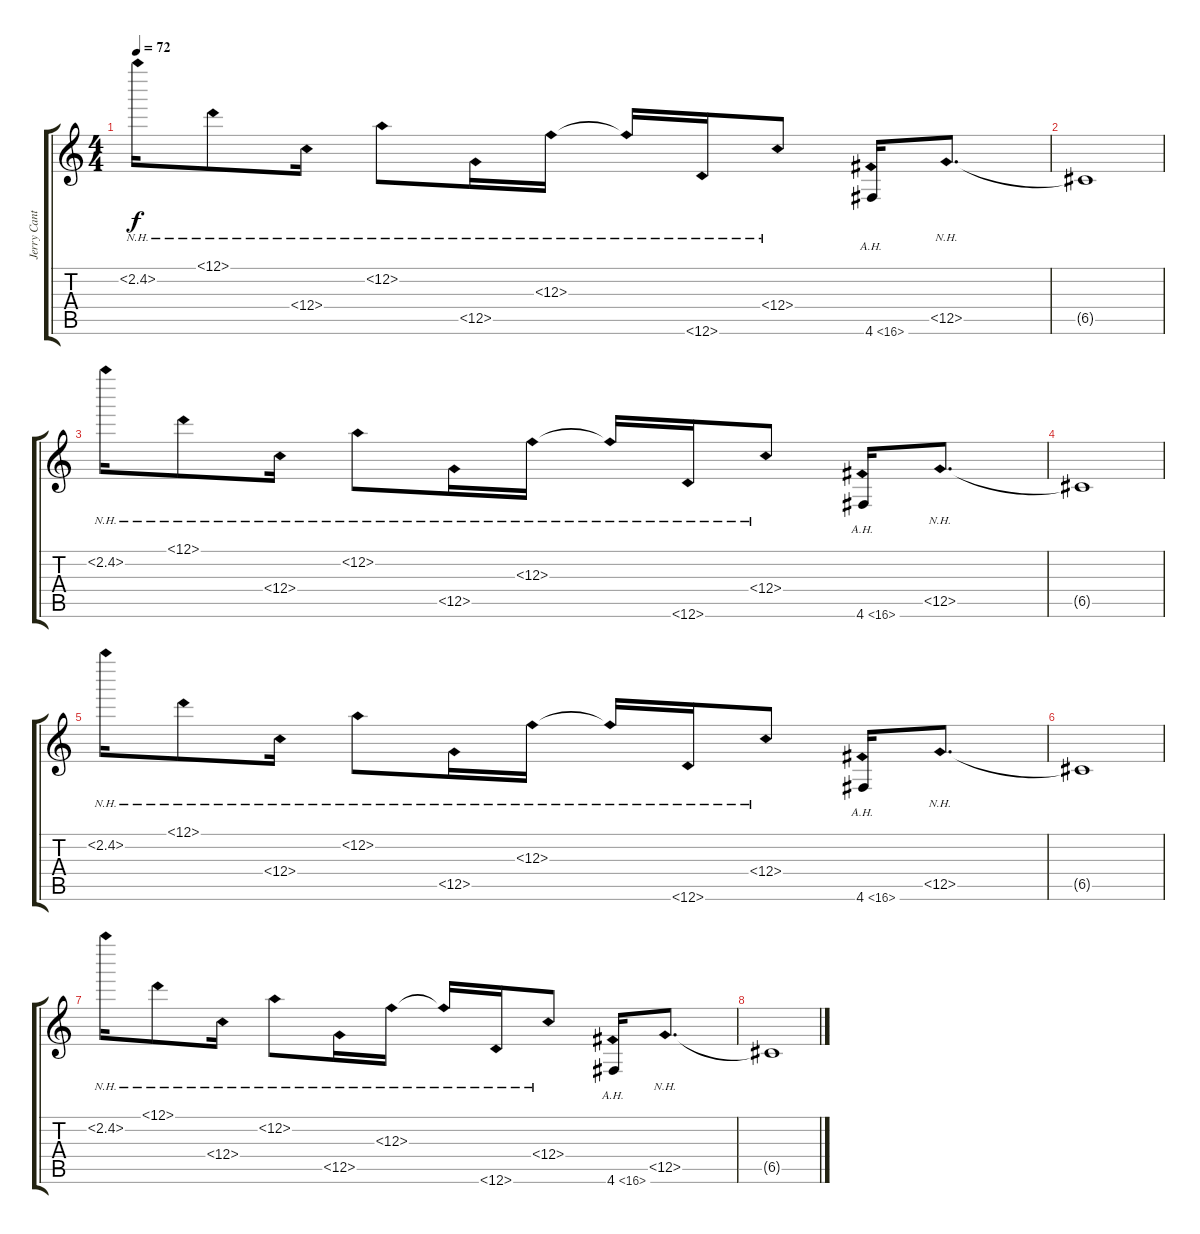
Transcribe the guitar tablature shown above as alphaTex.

\track ("Jerry Cantrell - Guitar 3 - Acoustic" "Jerry Cant") {instrument acousticguitarnylon}
\staff {score tabs}
\tuning (D4 A3 F3 C3 G2 D2) {hide}
\ts (4 4)
\tempo 72
\clef g2
\ks c
2.2{nh}.16{dy f} 6.1{nh}.8 6.4{nh}.16 6.2{nh}.8 6.5{nh}.16 6.3{nh}.16 6.3{nh t}.16 6.6{nh}.16 6.4{nh}.8 4.6{ah 12}.16 6.5{nh}.8{d} |
6.5{t}.1 |
2.2{nh}.16 6.1{nh}.8 6.4{nh}.16 6.2{nh}.8 6.5{nh}.16 6.3{nh}.16 6.3{nh t}.16 6.6{nh}.16 6.4{nh}.8 4.6{ah 12}.16 6.5{nh}.8{d} |
6.5{t}.1 |
2.2{nh}.16 6.1{nh}.8 6.4{nh}.16 6.2{nh}.8 6.5{nh}.16 6.3{nh}.16 6.3{nh t}.16 6.6{nh}.16 6.4{nh}.8 4.6{ah 12}.16 6.5{nh}.8{d} |
6.5{t}.1 |
2.2{nh}.16 6.1{nh}.8 6.4{nh}.16 6.2{nh}.8 6.5{nh}.16 6.3{nh}.16 6.3{nh t}.16 6.6{nh}.16 6.4{nh}.8 4.6{ah 12}.16 6.5{nh}.8{d} |
6.5{t}.1
